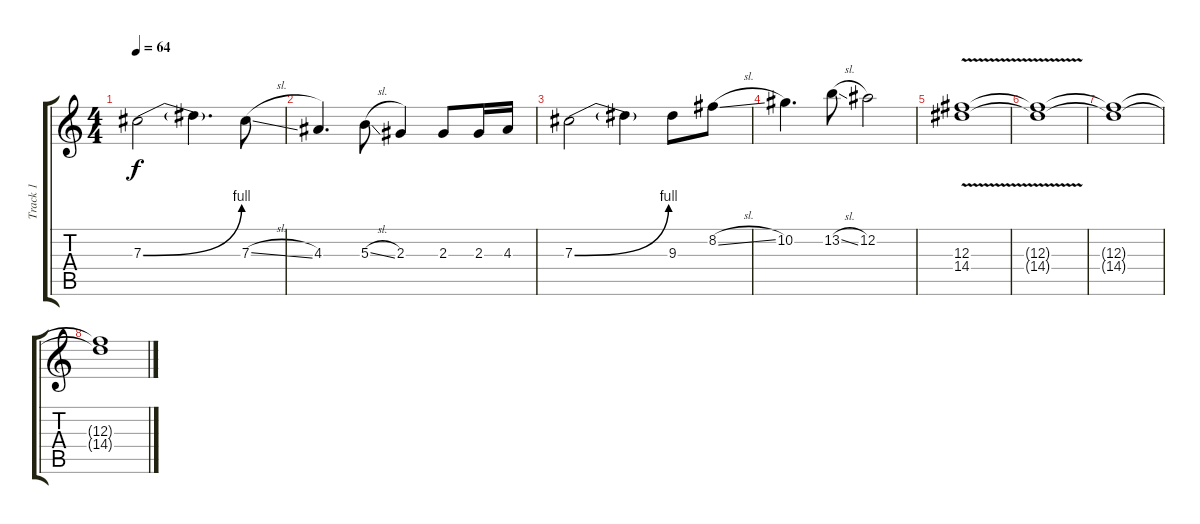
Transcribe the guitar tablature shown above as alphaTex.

\track ("Track 1" "Track 1") {instrument overdrivenguitar}
\staff {score tabs}
\tuning (Eb4 Bb3 Gb3 Db3 Ab2 Eb2) {hide}
\ts (4 4)
\tempo 64
\clef g2
\ks c
7.3{be (bend 0 0 60 4)}.2{dy f} 7.3{t}.4{d} 7.3{sl}.8 |
4.3.4{d} 5.3{sl}.8 2.3.4 2.3.8 2.3.16 4.3.16 |
7.3{be (bend 0 0 60 4)}.2 7.3{t}.4 9.3.8 8.2{sl}.8 |
10.2.4{d} 13.2{sl}.8 12.2.2 |
(12.3{v} 14.4{v}).1{volume 0} |
(12.3{t} 14.4{t}).1 |
(12.3{t} 14.4{t}).1 |
(12.3{t} 14.4{t}).1
